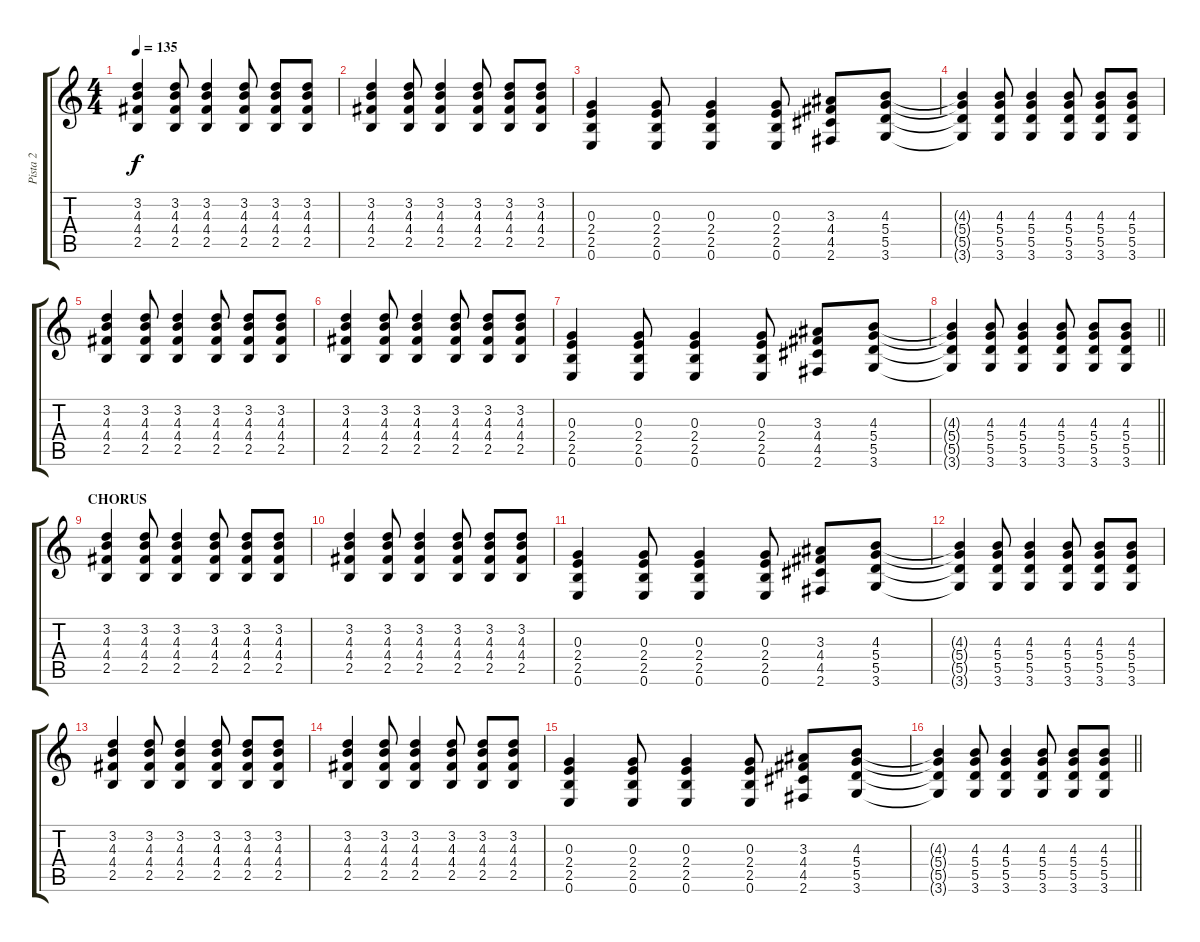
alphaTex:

\track ("Pista 2" "Pista 2") {instrument acousticguitarsteel}
\staff {score tabs}
\tuning (E4 B3 G3 D3 A2 E2) {hide}
\ts (4 4)
\tempo 135
\clef g2
\ks c
(3.2 4.3 4.4 2.5).4{dy f} (3.2 4.3 4.4 2.5).8 (3.2 4.3 4.4 2.5).4 (3.2 4.3 4.4 2.5).8 (3.2 4.3 4.4 2.5).8 (3.2 4.3 4.4 2.5).8 |
(3.2 4.3 4.4 2.5).4 (3.2 4.3 4.4 2.5).8 (3.2 4.3 4.4 2.5).4 (3.2 4.3 4.4 2.5).8 (3.2 4.3 4.4 2.5).8 (3.2 4.3 4.4 2.5).8 |
(0.3 2.4 2.5 0.6).4 (0.3 2.4 2.5 0.6).8 (0.3 2.4 2.5 0.6).4 (0.3 2.4 2.5 0.6).8 (3.3 4.4 4.5 2.6).8 (4.3 5.4 5.5 3.6).8 |
(4.3{t} 5.4{t} 5.5{t} 3.6{t}).4 (4.3 5.4 5.5 3.6).8 (4.3 5.4 5.5 3.6).4 (4.3 5.4 5.5 3.6).8 (4.3 5.4 5.5 3.6).8 (4.3 5.4 5.5 3.6).8 |
(3.2 4.3 4.4 2.5).4 (3.2 4.3 4.4 2.5).8 (3.2 4.3 4.4 2.5).4 (3.2 4.3 4.4 2.5).8 (3.2 4.3 4.4 2.5).8 (3.2 4.3 4.4 2.5).8 |
(3.2 4.3 4.4 2.5).4 (3.2 4.3 4.4 2.5).8 (3.2 4.3 4.4 2.5).4 (3.2 4.3 4.4 2.5).8 (3.2 4.3 4.4 2.5).8 (3.2 4.3 4.4 2.5).8 |
(0.3 2.4 2.5 0.6).4 (0.3 2.4 2.5 0.6).8 (0.3 2.4 2.5 0.6).4 (0.3 2.4 2.5 0.6).8 (3.3 4.4 4.5 2.6).8 (4.3 5.4 5.5 3.6).8 |
\barLineRight lightlight
(4.3{t} 5.4{t} 5.5{t} 3.6{t}).4 (4.3 5.4 5.5 3.6).8 (4.3 5.4 5.5 3.6).4 (4.3 5.4 5.5 3.6).8 (4.3 5.4 5.5 3.6).8 (4.3 5.4 5.5 3.6).8 |
\section ("" "CHORUS")
(3.2 4.3 4.4 2.5).4 (3.2 4.3 4.4 2.5).8 (3.2 4.3 4.4 2.5).4 (3.2 4.3 4.4 2.5).8 (3.2 4.3 4.4 2.5).8 (3.2 4.3 4.4 2.5).8 |
(3.2 4.3 4.4 2.5).4 (3.2 4.3 4.4 2.5).8 (3.2 4.3 4.4 2.5).4 (3.2 4.3 4.4 2.5).8 (3.2 4.3 4.4 2.5).8 (3.2 4.3 4.4 2.5).8 |
(0.3 2.4 2.5 0.6).4 (0.3 2.4 2.5 0.6).8 (0.3 2.4 2.5 0.6).4 (0.3 2.4 2.5 0.6).8 (3.3 4.4 4.5 2.6).8 (4.3 5.4 5.5 3.6).8 |
(4.3{t} 5.4{t} 5.5{t} 3.6{t}).4 (4.3 5.4 5.5 3.6).8 (4.3 5.4 5.5 3.6).4 (4.3 5.4 5.5 3.6).8 (4.3 5.4 5.5 3.6).8 (4.3 5.4 5.5 3.6).8 |
(3.2 4.3 4.4 2.5).4 (3.2 4.3 4.4 2.5).8 (3.2 4.3 4.4 2.5).4 (3.2 4.3 4.4 2.5).8 (3.2 4.3 4.4 2.5).8 (3.2 4.3 4.4 2.5).8 |
(3.2 4.3 4.4 2.5).4 (3.2 4.3 4.4 2.5).8 (3.2 4.3 4.4 2.5).4 (3.2 4.3 4.4 2.5).8 (3.2 4.3 4.4 2.5).8 (3.2 4.3 4.4 2.5).8 |
(0.3 2.4 2.5 0.6).4 (0.3 2.4 2.5 0.6).8 (0.3 2.4 2.5 0.6).4 (0.3 2.4 2.5 0.6).8 (3.3 4.4 4.5 2.6).8 (4.3 5.4 5.5 3.6).8 |
\barLineRight lightlight
(4.3{t} 5.4{t} 5.5{t} 3.6{t}).4 (4.3 5.4 5.5 3.6).8 (4.3 5.4 5.5 3.6).4 (4.3 5.4 5.5 3.6).8 (4.3 5.4 5.5 3.6).8 (4.3 5.4 5.5 3.6).8
